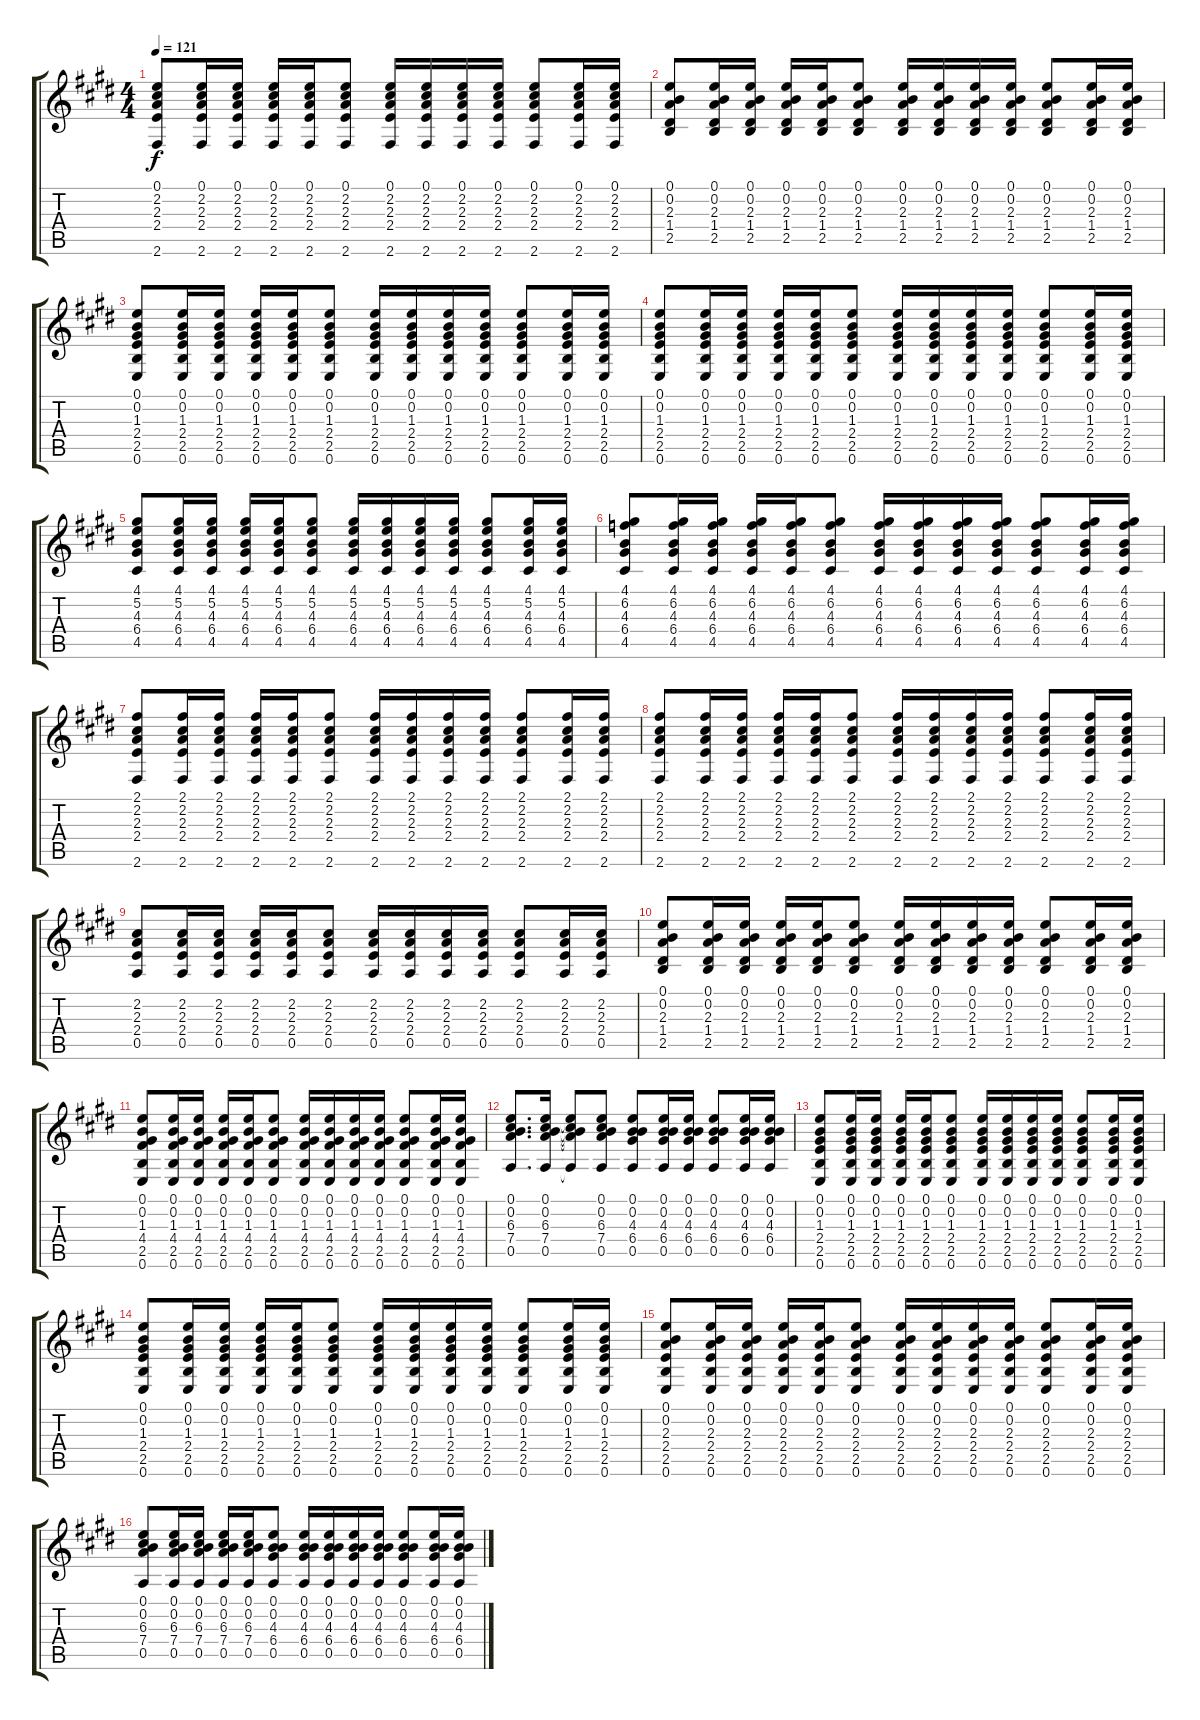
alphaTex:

\track "" {instrument acousticguitarsteel}
\staff {score tabs}
\tuning (E4 B3 G3 D3 A2 E2) {hide}
\ts (4 4)
\tempo 121
\clef g2
\ks e
(0.1 2.2 2.3 2.4 2.6).8{dy f} (0.1 2.2 2.3 2.4 2.6).16 (0.1 2.2 2.3 2.4 2.6).16 (0.1 2.2 2.3 2.4 2.6).16 (0.1 2.2 2.3 2.4 2.6).16 (0.1 2.2 2.3 2.4 2.6).8 (0.1 2.2 2.3 2.4 2.6).16 (0.1 2.2 2.3 2.4 2.6).16 (0.1 2.2 2.3 2.4 2.6).16 (0.1 2.2 2.3 2.4 2.6).16 (0.1 2.2 2.3 2.4 2.6).8 (0.1 2.2 2.3 2.4 2.6).16 (0.1 2.2 2.3 2.4 2.6).16 |
(0.1 0.2 2.3 1.4 2.5).8 (0.1 0.2 2.3 1.4 2.5).16 (0.1 0.2 2.3 1.4 2.5).16 (0.1 0.2 2.3 1.4 2.5).16 (0.1 0.2 2.3 1.4 2.5).16 (0.1 0.2 2.3 1.4 2.5).8 (0.1 0.2 2.3 1.4 2.5).16 (0.1 0.2 2.3 1.4 2.5).16 (0.1 0.2 2.3 1.4 2.5).16 (0.1 0.2 2.3 1.4 2.5).16 (0.1 0.2 2.3 1.4 2.5).8 (0.1 0.2 2.3 1.4 2.5).16 (0.1 0.2 2.3 1.4 2.5).16 |
(0.1 0.2 1.3 2.4 2.5 0.6).8 (0.1 0.2 1.3 2.4 2.5 0.6).16 (0.1 0.2 1.3 2.4 2.5 0.6).16 (0.1 0.2 1.3 2.4 2.5 0.6).16 (0.1 0.2 1.3 2.4 2.5 0.6).16 (0.1 0.2 1.3 2.4 2.5 0.6).8 (0.1 0.2 1.3 2.4 2.5 0.6).16 (0.1 0.2 1.3 2.4 2.5 0.6).16 (0.1 0.2 1.3 2.4 2.5 0.6).16 (0.1 0.2 1.3 2.4 2.5 0.6).16 (0.1 0.2 1.3 2.4 2.5 0.6).8 (0.1 0.2 1.3 2.4 2.5 0.6).16 (0.1 0.2 1.3 2.4 2.5 0.6).16 |
(0.1 0.2 1.3 2.4 2.5 0.6).8 (0.1 0.2 1.3 2.4 2.5 0.6).16 (0.1 0.2 1.3 2.4 2.5 0.6).16 (0.1 0.2 1.3 2.4 2.5 0.6).16 (0.1 0.2 1.3 2.4 2.5 0.6).16 (0.1 0.2 1.3 2.4 2.5 0.6).8 (0.1 0.2 1.3 2.4 2.5 0.6).16 (0.1 0.2 1.3 2.4 2.5 0.6).16 (0.1 0.2 1.3 2.4 2.5 0.6).16 (0.1 0.2 1.3 2.4 2.5 0.6).16 (0.1 0.2 1.3 2.4 2.5 0.6).8 (0.1 0.2 1.3 2.4 2.5 0.6).16 (0.1 0.2 1.3 2.4 2.5 0.6).16 |
(4.1 5.2 4.3 6.4 4.5).8 (4.1 5.2 4.3 6.4 4.5).16 (4.1 5.2 4.3 6.4 4.5).16 (4.1 5.2 4.3 6.4 4.5).16 (4.1 5.2 4.3 6.4 4.5).16 (4.1 5.2 4.3 6.4 4.5).8 (4.1 5.2 4.3 6.4 4.5).16 (4.1 5.2 4.3 6.4 4.5).16 (4.1 5.2 4.3 6.4 4.5).16 (4.1 5.2 4.3 6.4 4.5).16 (4.1 5.2 4.3 6.4 4.5).8 (4.1 5.2 4.3 6.4 4.5).16 (4.1 5.2 4.3 6.4 4.5).16 |
(4.1 6.2 4.3 6.4 4.5).8 (4.1 6.2 4.3 6.4 4.5).16 (4.1 6.2 4.3 6.4 4.5).16 (4.1 6.2 4.3 6.4 4.5).16 (4.1 6.2 4.3 6.4 4.5).16 (4.1 6.2 4.3 6.4 4.5).8 (4.1 6.2 4.3 6.4 4.5).16 (4.1 6.2 4.3 6.4 4.5).16 (4.1 6.2 4.3 6.4 4.5).16 (4.1 6.2 4.3 6.4 4.5).16 (4.1 6.2 4.3 6.4 4.5).8 (4.1 6.2 4.3 6.4 4.5).16 (4.1 6.2 4.3 6.4 4.5).16 |
(2.1 2.2 2.3 2.4 2.6).8 (2.1 2.2 2.3 2.4 2.6).16 (2.1 2.2 2.3 2.4 2.6).16 (2.1 2.2 2.3 2.4 2.6).16 (2.1 2.2 2.3 2.4 2.6).16 (2.1 2.2 2.3 2.4 2.6).8 (2.1 2.2 2.3 2.4 2.6).16 (2.1 2.2 2.3 2.4 2.6).16 (2.1 2.2 2.3 2.4 2.6).16 (2.1 2.2 2.3 2.4 2.6).16 (2.1 2.2 2.3 2.4 2.6).8 (2.1 2.2 2.3 2.4 2.6).16 (2.1 2.2 2.3 2.4 2.6).16 |
(2.1 2.2 2.3 2.4 2.6).8 (2.1 2.2 2.3 2.4 2.6).16 (2.1 2.2 2.3 2.4 2.6).16 (2.1 2.2 2.3 2.4 2.6).16 (2.1 2.2 2.3 2.4 2.6).16 (2.1 2.2 2.3 2.4 2.6).8 (2.1 2.2 2.3 2.4 2.6).16 (2.1 2.2 2.3 2.4 2.6).16 (2.1 2.2 2.3 2.4 2.6).16 (2.1 2.2 2.3 2.4 2.6).16 (2.1 2.2 2.3 2.4 2.6).8 (2.1 2.2 2.3 2.4 2.6).16 (2.1 2.2 2.3 2.4 2.6).16 |
(2.2 2.3 2.4 0.5).8 (2.2 2.3 2.4 0.5).16 (2.2 2.3 2.4 0.5).16 (2.2 2.3 2.4 0.5).16 (2.2 2.3 2.4 0.5).16 (2.2 2.3 2.4 0.5).8 (2.2 2.3 2.4 0.5).16 (2.2 2.3 2.4 0.5).16 (2.2 2.3 2.4 0.5).16 (2.2 2.3 2.4 0.5).16 (2.2 2.3 2.4 0.5).8 (2.2 2.3 2.4 0.5).16 (2.2 2.3 2.4 0.5).16 |
(0.1 0.2 2.3 1.4 2.5).8 (0.1 0.2 2.3 1.4 2.5).16 (0.1 0.2 2.3 1.4 2.5).16 (0.1 0.2 2.3 1.4 2.5).16 (0.1 0.2 2.3 1.4 2.5).16 (0.1 0.2 2.3 1.4 2.5).8 (0.1 0.2 2.3 1.4 2.5).16 (0.1 0.2 2.3 1.4 2.5).16 (0.1 0.2 2.3 1.4 2.5).16 (0.1 0.2 2.3 1.4 2.5).16 (0.1 0.2 2.3 1.4 2.5).8 (0.1 0.2 2.3 1.4 2.5).16 (0.1 0.2 2.3 1.4 2.5).16 |
(0.1 0.2 1.3 4.4 2.5 0.6).8 (0.1 0.2 1.3 4.4 2.5 0.6).16 (0.1 0.2 1.3 4.4 2.5 0.6).16 (0.1 0.2 1.3 4.4 2.5 0.6).16 (0.1 0.2 1.3 4.4 2.5 0.6).16 (0.1 0.2 1.3 4.4 2.5 0.6).8 (0.1 0.2 1.3 4.4 2.5 0.6).16 (0.1 0.2 1.3 4.4 2.5 0.6).16 (0.1 0.2 1.3 4.4 2.5 0.6).16 (0.1 0.2 1.3 4.4 2.5 0.6).16 (0.1 0.2 1.3 4.4 2.5 0.6).8 (0.1 0.2 1.3 4.4 2.5 0.6).16 (0.1 0.2 1.3 4.4 2.5 0.6).16 |
(0.1 0.2 6.3 7.4 0.5).8{d} (0.1 0.2 6.3 7.4 0.5).16 (0.1{t} 0.2{t} 6.3{t} 7.4{t} 0.5{t}).8 (0.1 0.2 6.3 7.4 0.5).8 (0.1 0.2 4.3 6.4 0.5).8 (0.1 0.2 4.3 6.4 0.5).16 (0.1 0.2 4.3 6.4 0.5).16 (0.1 0.2 4.3 6.4 0.5).8 (0.1 0.2 4.3 6.4 0.5).16 (0.1 0.2 4.3 6.4 0.5).16 |
(0.1 0.2 1.3 2.4 2.5 0.6).8 (0.1 0.2 1.3 2.4 2.5 0.6).16 (0.1 0.2 1.3 2.4 2.5 0.6).16 (0.1 0.2 1.3 2.4 2.5 0.6).16 (0.1 0.2 1.3 2.4 2.5 0.6).16 (0.1 0.2 1.3 2.4 2.5 0.6).8 (0.1 0.2 1.3 2.4 2.5 0.6).16 (0.1 0.2 1.3 2.4 2.5 0.6).16 (0.1 0.2 1.3 2.4 2.5 0.6).16 (0.1 0.2 1.3 2.4 2.5 0.6).16 (0.1 0.2 1.3 2.4 2.5 0.6).8 (0.1 0.2 1.3 2.4 2.5 0.6).16 (0.1 0.2 1.3 2.4 2.5 0.6).16 |
(0.1 0.2 1.3 2.4 2.5 0.6).8 (0.1 0.2 1.3 2.4 2.5 0.6).16 (0.1 0.2 1.3 2.4 2.5 0.6).16 (0.1 0.2 1.3 2.4 2.5 0.6).16 (0.1 0.2 1.3 2.4 2.5 0.6).16 (0.1 0.2 1.3 2.4 2.5 0.6).8 (0.1 0.2 1.3 2.4 2.5 0.6).16 (0.1 0.2 1.3 2.4 2.5 0.6).16 (0.1 0.2 1.3 2.4 2.5 0.6).16 (0.1 0.2 1.3 2.4 2.5 0.6).16 (0.1 0.2 1.3 2.4 2.5 0.6).8 (0.1 0.2 1.3 2.4 2.5 0.6).16 (0.1 0.2 1.3 2.4 2.5 0.6).16 |
(0.1 0.2 2.3 2.4 2.5 0.6).8 (0.1 0.2 2.3 2.4 2.5 0.6).16 (0.1 0.2 2.3 2.4 2.5 0.6).16 (0.1 0.2 2.3 2.4 2.5 0.6).16 (0.1 0.2 2.3 2.4 2.5 0.6).16 (0.1 0.2 2.3 2.4 2.5 0.6).8 (0.1 0.2 2.3 2.4 2.5 0.6).16 (0.1 0.2 2.3 2.4 2.5 0.6).16 (0.1 0.2 2.3 2.4 2.5 0.6).16 (0.1 0.2 2.3 2.4 2.5 0.6).16 (0.1 0.2 2.3 2.4 2.5 0.6).8 (0.1 0.2 2.3 2.4 2.5 0.6).16 (0.1 0.2 2.3 2.4 2.5 0.6).16 |
(0.1 0.2 6.3 7.4 0.5).8 (0.1 0.2 6.3 7.4 0.5).16 (0.1 0.2 6.3 7.4 0.5).16 (0.1 0.2 6.3 7.4 0.5).16 (0.1 0.2 6.3 7.4 0.5).16 (0.1 0.2 4.3 6.4 0.5).8 (0.1 0.2 4.3 6.4 0.5).16 (0.1 0.2 4.3 6.4 0.5).16 (0.1 0.2 4.3 6.4 0.5).16 (0.1 0.2 4.3 6.4 0.5).16 (0.1 0.2 4.3 6.4 0.5).8 (0.1 0.2 4.3 6.4 0.5).16 (0.1 0.2 4.3 6.4 0.5).16
